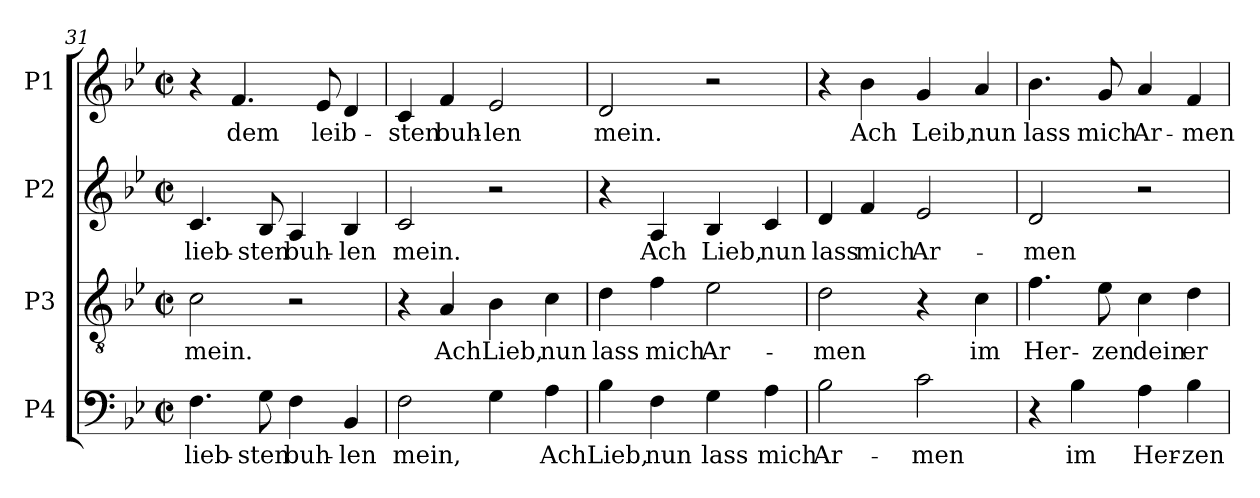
**kern	**text	**kern	**text	**kern	**text	**kern	**text
*part4	*part4	*part3	*part3	*part2	*part2	*part1	*part1
*staff4	*staff4	*staff3	*staff3	*staff2	*staff2	*staff1	*staff1
*I"P4	*	*I"P3	*	*I"P2	*	*I"P1	*
*clefF4	*	*clefGv2	*	*clefG2	*	*clefG2	*
*	*	*ITrd7c12	*	*	*	*	*
*k[b-e-]	*	*k[b-e-]	*	*k[b-e-]	*	*k[b-e-]	*
*B-:	*	*B-:	*	*B-:	*	*B-:	*
*M2/2	*	*M2/2	*	*M2/2	*	*M2/2	*
*met(c|)	*	*met(c|)	*	*met(c|)	*	*met(c|)	*
=31	=31	=31	=31	=31	=31	=31	=31
!	!LO:LY:b:color=#000000	!	!	!	!	!	!
!	!	!	!LO:LY:b:color=#000000	!	!	!	!
*	*	*^	*	*	*	*	*
!	!	!	!	!	!	!LO:LY:b:color=#000000	!	!
*	*	*	*	*	*	*	*^	*
4.Fi\	lieb-	2Ci\	2ryy	mein.	4.ci/	lieb-	4r	4ryy	.
!	!	!	!	!	!	!	!	!	!LO:LY:b:color=#000000
.	.	.	.	.	.	.	4.fi/	4ryy	dem
!	!LO:LY:b:color=#000000	!	!	!	!	!	!	!	!
!	!	!	!	!	!	!LO:LY:b:color=#000000	!	!	!
8Gi\	-sten	.	.	.	8B-i/	-sten	.	.	.
!	!LO:LY:b:color=#000000	!	!	!	!	!	!	!	!
!	!	!	!	!	!	!LO:LY:b:color=#000000	!	!	!
4Fi\	buh-	2r	2ryy	.	4Ai/	buh-	.	2ryy	.
!	!	!	!	!	!	!	!	!	!LO:LY:b:color=#000000
.	.	.	.	.	.	.	8e-i/	.	leib-
!	!LO:LY:b:color=#000000	!	!	!	!	!	!	!	!
!	!	!	!	!	!	!LO:LY:b:color=#000000	!	!	!
4BB-i/	-len	.	.	.	4B-i/	-len	4di/	.	.
*	*	*v	*v	*	*	*	*v	*v	*
=32	=32	=32	=32	=32	=32	=32	=32
!	!LO:LY:b:color=#000000	!	!	!	!	!	!
!	!	!	!	!	!LO:LY:b:color=#000000	!	!
!	!	!	!	!	!	!	!LO:LY:b:color=#000000
2Fi\	mein,	4r	.	2ci/	mein.	4ci/	-sten
!	!	!	!LO:LY:b:color=#000000	!	!	!	!
!	!	!	!	!	!	!	!LO:LY:b:color=#000000
.	.	4AAi/	Ach	.	.	4fi/	buh-
!	!	!	!LO:LY:b:color=#000000	!	!	!	!
!	!	!	!	!	!	!	!LO:LY:b:color=#000000
4Gi\	.	4BB-i\	Lieb,	2r	.	2e-i/	-len
!	!LO:LY:b:color=#000000	!	!	!	!	!	!
!	!	!	!LO:LY:b:color=#000000	!	!	!	!
4Ai\	Ach	4Ci\	nun	.	.	.	.
=33	=33	=33	=33	=33	=33	=33	=33
!	!LO:LY:b:color=#000000	!	!	!	!	!	!
!	!	!	!LO:LY:b:color=#000000	!	!	!	!
!	!	!	!	!	!	!	!LO:LY:b:color=#000000
4B-i\	Lieb,	4Di\	lass	4r	.	2di/	mein.
!	!LO:LY:b:color=#000000	!	!	!	!	!	!
!	!	!	!LO:LY:b:color=#000000	!	!	!	!
!	!	!	!	!	!LO:LY:b:color=#000000	!	!
4Fi\	nun	4Fi\	mich	4Ai/	Ach	.	.
!	!LO:LY:b:color=#000000	!	!	!	!	!	!
!	!	!	!LO:LY:b:color=#000000	!	!	!	!
!	!	!	!	!	!LO:LY:b:color=#000000	!	!
4Gi\	lass	2E-i\	Ar-	4B-i/	Lieb,	2r	.
!	!LO:LY:b:color=#000000	!	!	!	!	!	!
!	!	!	!	!	!LO:LY:b:color=#000000	!	!
4Ai\	mich	.	.	4ci/	nun	.	.
=34	=34	=34	=34	=34	=34	=34	=34
!	!LO:LY:b:color=#000000	!	!	!	!	!	!
!	!	!	!LO:LY:b:color=#000000	!	!	!	!
!	!	!	!	!	!LO:LY:b:color=#000000	!	!
2B-i\	Ar-	2Di\	-men	4di/	lass	4r	.
!	!	!	!	!	!LO:LY:b:color=#000000	!	!
!	!	!	!	!	!	!	!LO:LY:b:color=#000000
.	.	.	.	4fi/	mich	4b-i\	Ach
!	!LO:LY:b:color=#000000	!	!	!	!	!	!
!	!	!	!	!	!LO:LY:b:color=#000000	!	!
!	!	!	!	!	!	!	!LO:LY:b:color=#000000
2ci\	-men	4r	.	2e-i/	Ar-	4gi/	Leib,
!	!	!	!LO:LY:b:color=#000000	!	!	!	!
!	!	!	!	!	!	!	!LO:LY:b:color=#000000
.	.	4Ci\	im	.	.	4ai/	nun
!!LO:LB:g=z
=35	=35	=35	=35	=35	=35	=35	=35
!	!	!	!LO:LY:b:color=#000000	!	!	!	!
!	!	!	!	!	!LO:LY:b:color=#000000	!	!
!	!	!	!	!	!	!	!LO:LY:b:color=#000000
4r	.	4.Fi\	Her-	2di/	-men	4.b-i\	lass
!	!LO:LY:b:color=#000000	!	!	!	!	!	!
4B-i\	im	.	.	.	.	.	.
!	!	!	!LO:LY:b:color=#000000	!	!	!	!
!	!	!	!	!	!	!	!LO:LY:b:color=#000000
.	.	8E-i\	-zen	.	.	8gi/	mich
!	!LO:LY:b:color=#000000	!	!	!	!	!	!
!	!	!	!LO:LY:b:color=#000000	!	!	!	!
!	!	!	!	!	!	!	!LO:LY:b:color=#000000
4Ai\	Her-	4Ci\	dein	2r	.	4ai/	Ar-
!	!LO:LY:b:color=#000000	!	!	!	!	!	!
!	!	!	!LO:LY:b:color=#000000	!	!	!	!
!	!	!	!	!	!	!	!LO:LY:b:color=#000000
4B-i\	-zen	4Di\	er-	.	.	4fi/	-men
=	=	=	=	=	=	=	=
*-	*-	*-	*-	*-	*-	*-	*-
